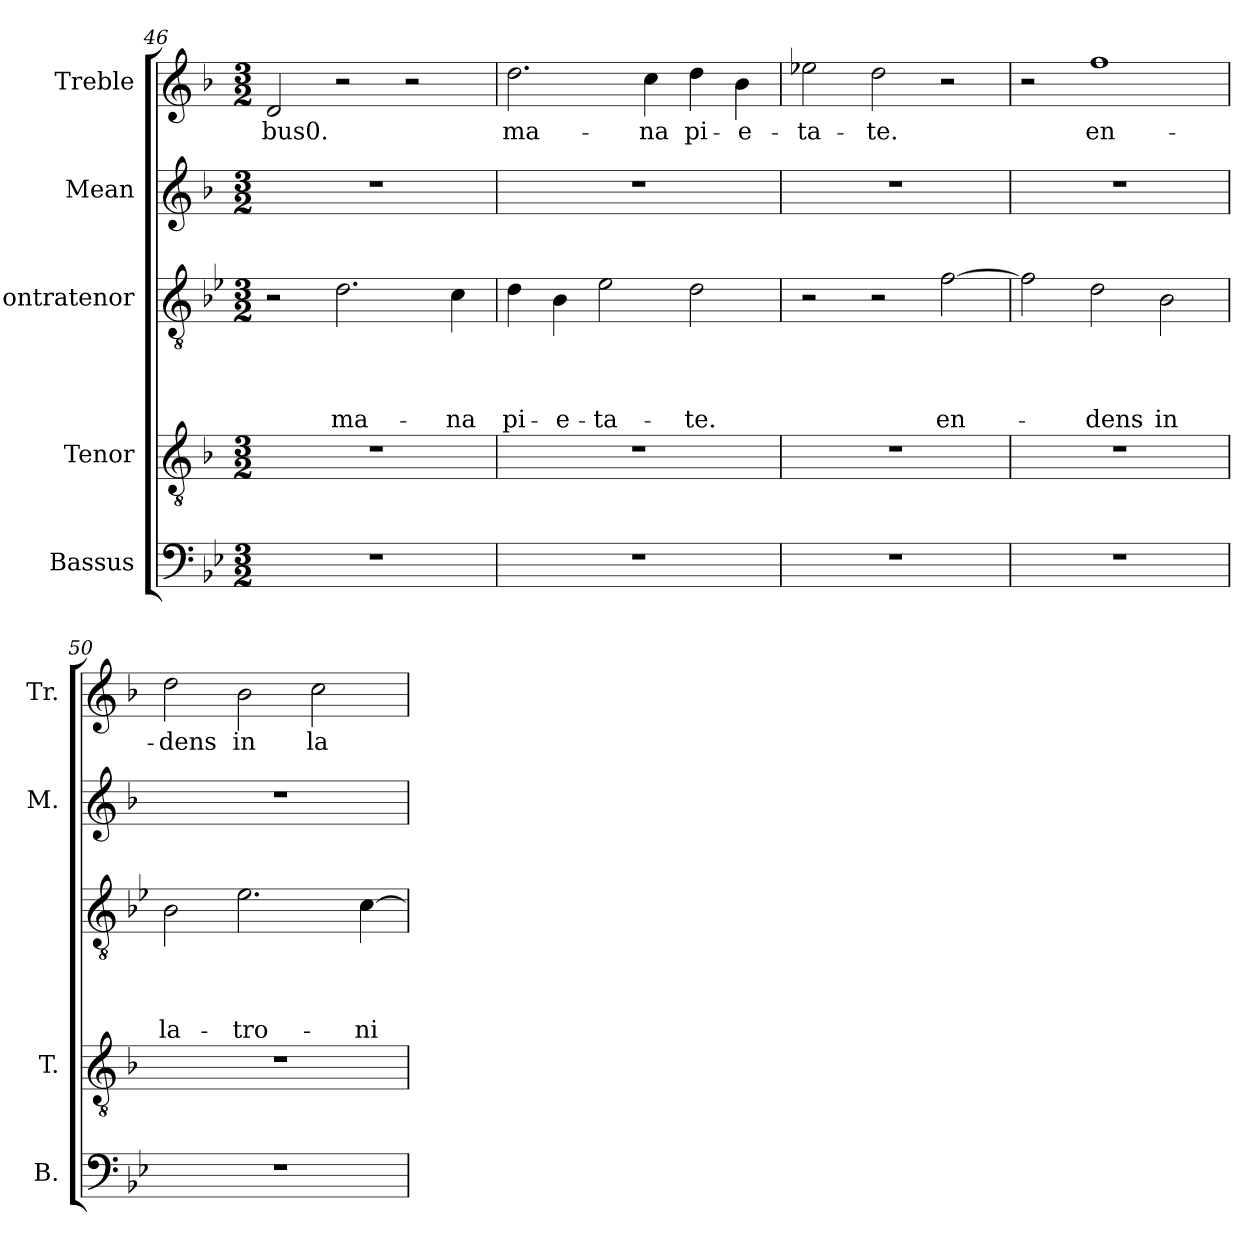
**kern	**kern	**kern	**text	**text	**text	**text	**kern	**kern	**text
*part5	*part4	*part3	*part3	*part3	*part3	*part3	*part2	*part1	*part1
*staff5	*staff4	*staff3	*staff3	*staff3	*staff3	*staff3	*staff2	*staff1	*staff1
*I"Bassus	*I"Tenor	*I"'ontratenor	*	*	*	*	*I"Mean	*I"Treble	*
*I'B.	*I'T.	*I''t.	*	*	*	*	*I'M.	*I'Tr.	*
*clefF4	*clefGv2	*clefGv2	*	*	*	*	*clefG2	*clefG2	*
*	*ITrd-3c-5	*	*	*	*	*	*ITrd-3c-5	*ITrd-3c-5	*
*k[b-e-]	*k[b-e-]	*k[b-e-]	*	*	*	*	*k[b-e-]	*k[b-e-]	*
*B-:	*B-:	*B-:	*	*	*	*	*B-:	*B-:	*
*M3/2	*M3/2	*M3/2	*	*	*	*	*M3/2	*M3/2	*
=46	=46	=46	=46	=46	=46	=46	=46	=46	=46
!	!	!	!	!	!	!	!	!	!LO:LY:b
1.r	1.r	2r	.	.	.	.	1.r	2g/	-bus0.
!	!	!	!	!	!	!LO:LY:b	!	!	!
.	.	2.d\	.	.	.	ma-	.	2r	.
.	.	.	.	.	.	.	.	2r	.
!	!	!	!	!	!	!LO:LY:b	!	!	!
.	.	4c\	.	.	.	-na	.	.	.
=47	=47	=47	=47	=47	=47	=47	=47	=47	=47
!	!	!	!	!	!	!LO:LY:b	!	!	!LO:LY:b
1.r	1.r	4d\	.	.	.	pi-	1.r	2.gg\	ma-
!	!	!	!	!	!	!LO:LY:b	!	!	!
.	.	4B-\	.	.	.	-e-	.	.	.
!	!	!	!	!	!	!LO:LY:b	!	!	!
.	.	2e-\	.	.	.	-ta-	.	.	.
!	!	!	!	!	!	!	!	!	!LO:LY:b
.	.	.	.	.	.	.	.	4ff\	-na
!	!	!	!	!	!	!LO:LY:b	!	!	!LO:LY:b
.	.	2d\	.	.	.	-te.	.	4gg\	pi-
!	!	!	!	!	!	!	!	!	!LO:LY:b
.	.	.	.	.	.	.	.	4ee-\	-e-
=48	=48	=48	=48	=48	=48	=48	=48	=48	=48
!	!	!	!	!	!	!	!	!	!LO:LY:b
1.r	1.r	2r	.	.	.	.	1.r	2aa-\	-ta-
!	!	!	!	!	!	!	!	!	!LO:LY:b
.	.	2r	.	.	.	.	.	2gg\	-te.
!	!	!	!	!	!	!LO:LY:b	!	!	!
.	.	[>2f\	.	.	.	en-	.	2r	.
=49	=49	=49	=49	=49	=49	=49	=49	=49	=49
1.r	1.r	2f\]	.	.	.	.	1.r	2r	.
!	!	!	!	!	!	!LO:LY:b	!	!	!LO:LY:b
.	.	2d\	.	.	.	-dens	.	1bb-	en-
!	!	!	!	!	!	!LO:LY:b	!	!	!
.	.	2B-\	.	.	.	in	.	.	.
=50	=50	=50	=50	=50	=50	=50	=50	=50	=50
!	!	!	!	!	!	!LO:LY:b	!	!	!LO:LY:b
1.r	1.r	2B-\	.	.	.	la-	1.r	2gg\	-dens
!	!	!	!	!	!	!LO:LY:b	!	!	!LO:LY:b
.	.	2.e-\	.	.	.	-tro-	.	2ee-\	in
!	!	!	!	!	!	!	!	!	!LO:LY:b
.	.	.	.	.	.	.	.	2ff\	la-
!	!	!	!	!	!	!LO:LY:b	!	!	!
.	.	[<4c\	.	.	.	-ni-	.	.	.
=	=	=	=	=	=	=	=	=	=
*-	*-	*-	*-	*-	*-	*-	*-	*-	*-
